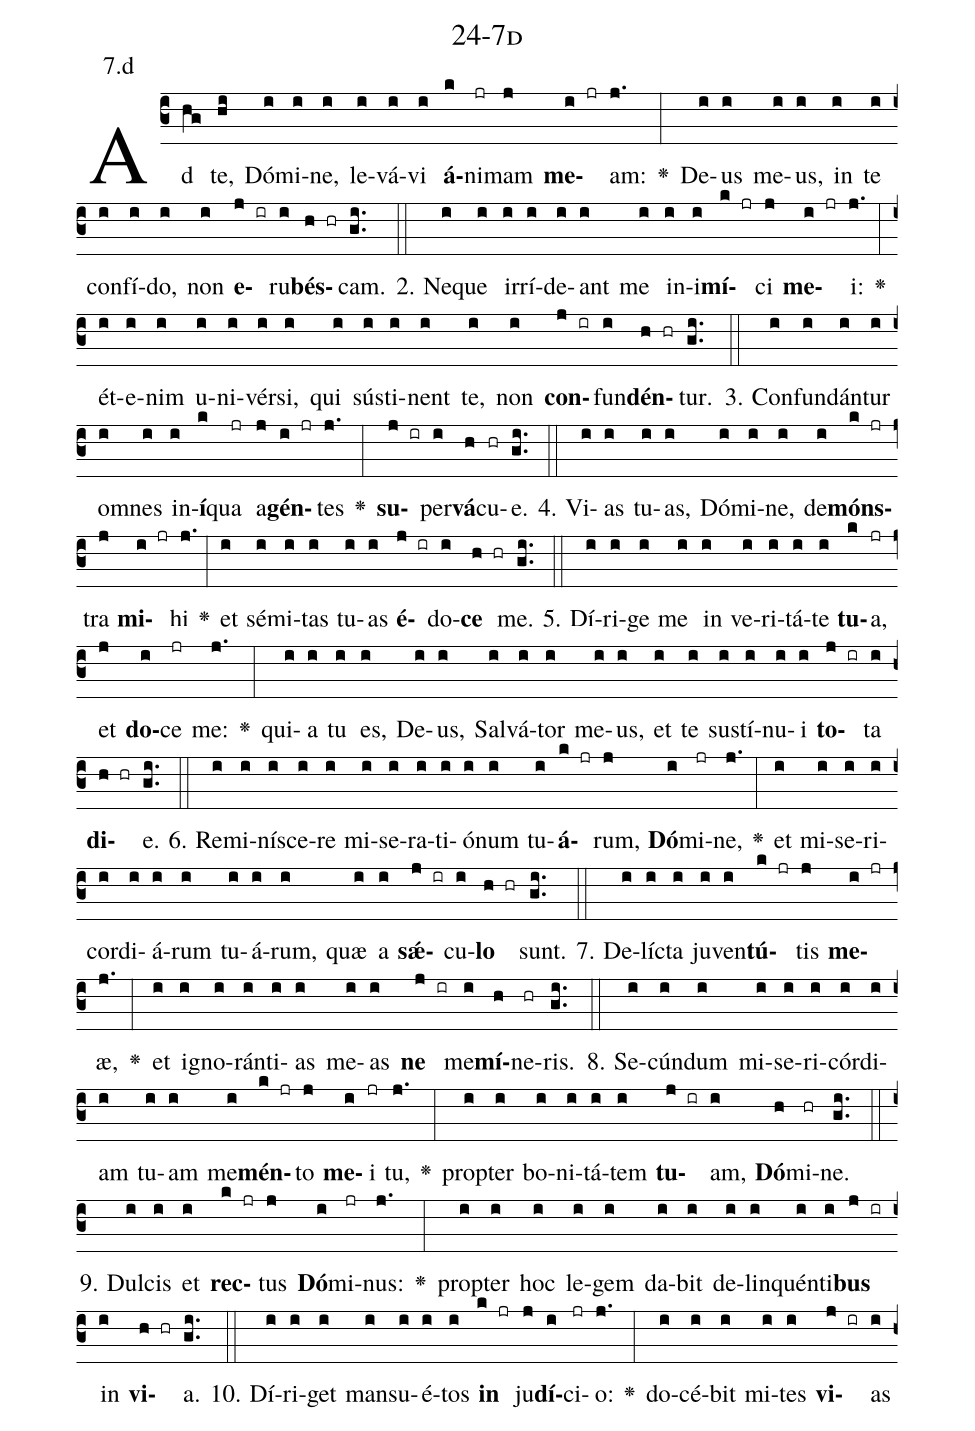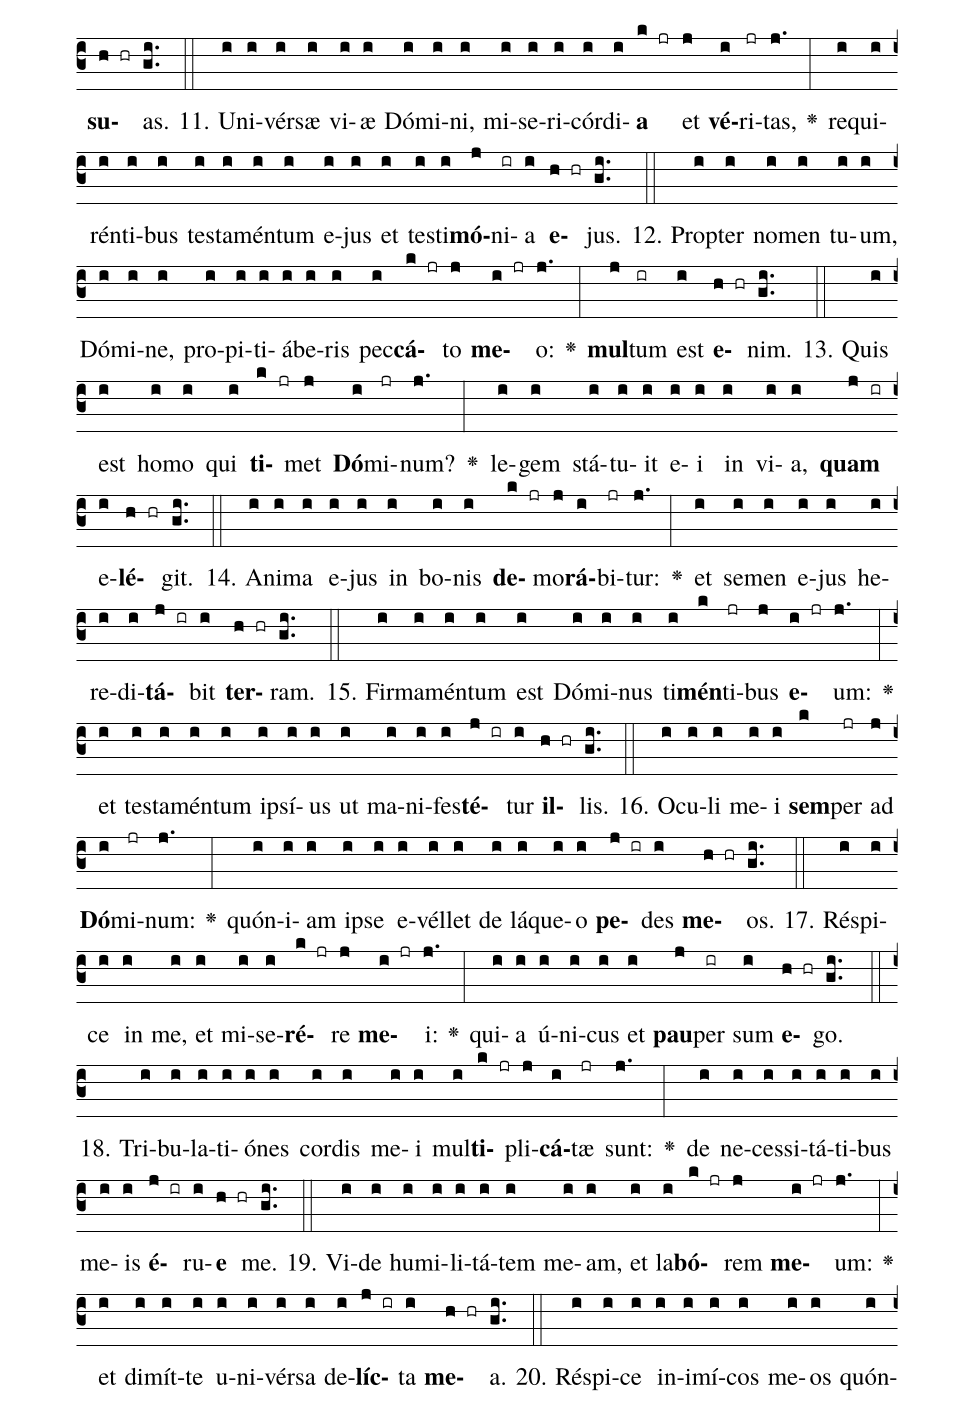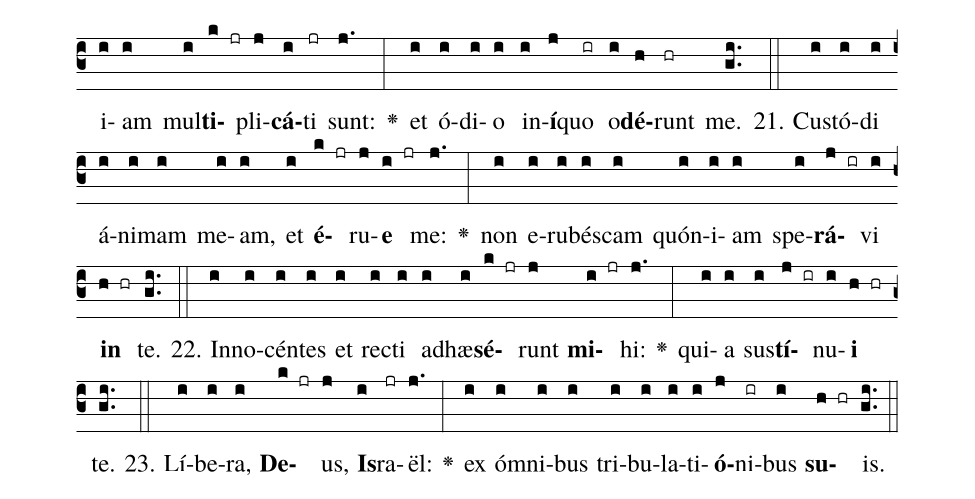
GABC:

name: 24-7d;
annotation: 7.d;
%%
(c3)Ad(hg) te,(hi) Dó(i)mi(i)ne,(i) le(i)vá(i)vi(i) <b>á</b>(k)ni(jr)mam(j) <b>me</b>(i jr)am:(j.) <v>\greheightstar</v>(:) De(i)us(i) me(i)us,(i) in(i) te(i) con(i)fí(i)do,(i) non(i) <b>e</b>(j ir)ru(i)<b>bés</b>(h hr)cam.(gi..) (::)
2. Ne(i)que(i) ir(i)rí(i)de(i)ant(i) me(i) in(i)i(i)<b>mí</b>(k jr)ci(j) <b>me</b>(i jr)i:(j.) <v>\greheightstar</v>(:) ét(i)e(i)nim(i) u(i)ni(i)vér(i)si,(i) qui(i) sús(i)ti(i)nent(i) te,(i) non(i) <b>con</b>(j ir)fun(i)<b>dén</b>(h hr)tur.(gi..) (::)
3. Con(i)fun(i)dán(i)tur(i) om(i)nes(i) in(i)<b>í</b>(k)qua(jr) a(j)<b>gén</b>(i jr)tes(j.) <v>\greheightstar</v>(:) <b>su</b>(j ir)per(i)<b>vá</b>(h)cu(hr)e.(gi..) (::)
4. Vi(i)as(i) tu(i)as,(i) Dó(i)mi(i)ne,(i) de(i)<b>móns</b>(k jr)tra(j) <b>mi</b>(i jr)hi(j.) <v>\greheightstar</v>(:) et(i) sé(i)mi(i)tas(i) tu(i)as(i) <b>é</b>(j ir)do(i)<b>ce</b>(h hr) me.(gi..) (::)
5. Dí(i)ri(i)ge(i) me(i) in(i) ve(i)ri(i)tá(i)te(i) <b>tu</b>(k)a,(jr) et(j) <b>do</b>(i)ce(jr) me:(j.) <v>\greheightstar</v>(:) qui(i)a(i) tu(i) es,(i) De(i)us,(i) Sal(i)vá(i)tor(i) me(i)us,(i) et(i) te(i) sus(i)tí(i)nu(i)i(i) <b>to</b>(j ir)ta(i) <b>di</b>(h hr)e.(gi..) (::)
6. Re(i)mi(i)ní(i)sce(i)re(i) mi(i)se(i)ra(i)ti(i)ó(i)num(i) tu(i)<b>á</b>(k jr)rum,(j) <b>Dó</b>(i)mi(jr)ne,(j.) <v>\greheightstar</v>(:) et(i) mi(i)se(i)ri(i)cor(i)di(i)á(i)rum(i) tu(i)á(i)rum,(i) quæ(i) a(i) <b>sǽ</b>(j ir)cu(i)<b>lo</b>(h hr) sunt.(gi..) (::)
7. De(i)líc(i)ta(i) ju(i)ven(i)<b>tú</b>(k jr)tis(j) <b>me</b>(i jr)æ,(j.) <v>\greheightstar</v>(:) et(i) i(i)gno(i)rán(i)ti(i)as(i) me(i)as(i) <b>ne</b>(j ir) me(i)<b>mí</b>(h)ne(hr)ris.(gi..) (::)
8. Se(i)cún(i)dum(i) mi(i)se(i)ri(i)cór(i)di(i)am(i) tu(i)am(i) me(i)<b>mén</b>(k jr)to(j) <b>me</b>(i)i(jr) tu,(j.) <v>\greheightstar</v>(:) prop(i)ter(i) bo(i)ni(i)tá(i)tem(i) <b>tu</b>(j ir)am,(i) <b>Dó</b>(h)mi(hr)ne.(gi..) (::)
9. Dul(i)cis(i) et(i) <b>rec</b>(k jr)tus(j) <b>Dó</b>(i)mi(jr)nus:(j.) <v>\greheightstar</v>(:) prop(i)ter(i) hoc(i) le(i)gem(i) da(i)bit(i) de(i)lin(i)quén(i)ti(i)<b>bus</b>(j ir) in(i) <b>vi</b>(h hr)a.(gi..) (::)
10. Dí(i)ri(i)get(i) man(i)su(i)é(i)tos(i) <b>in</b>(k jr) ju(j)<b>dí</b>(i)ci(jr)o:(j.) <v>\greheightstar</v>(:) do(i)cé(i)bit(i) mi(i)tes(i) <b>vi</b>(j ir)as(i) <b>su</b>(h hr)as.(gi..) (::)
11. U(i)ni(i)vér(i)sæ(i) vi(i)æ(i) Dó(i)mi(i)ni,(i) mi(i)se(i)ri(i)cór(i)di(i)<b>a</b>(k jr) et(j) <b>vé</b>(i)ri(jr)tas,(j.) <v>\greheightstar</v>(:) re(i)qui(i)rén(i)ti(i)bus(i) tes(i)ta(i)mén(i)tum(i) e(i)jus(i) et(i) tes(i)ti(i)<b>mó</b>(j)ni(ir)a(i) <b>e</b>(h hr)jus.(gi..) (::)
12. Prop(i)ter(i) no(i)men(i) tu(i)um,(i) Dó(i)mi(i)ne,(i) pro(i)pi(i)ti(i)á(i)be(i)ris(i) pec(i)<b>cá</b>(k jr)to(j) <b>me</b>(i jr)o:(j.) <v>\greheightstar</v>(:) <b>mul</b>(j)tum(ir) est(i) <b>e</b>(h hr)nim.(gi..) (::)
13. Quis(i) est(i) ho(i)mo(i) qui(i) <b>ti</b>(k jr)met(j) <b>Dó</b>(i)mi(jr)num?(j.) <v>\greheightstar</v>(:) le(i)gem(i) stá(i)tu(i)it(i) e(i)i(i) in(i) vi(i)a,(i) <b>quam</b>(j ir) e(i)<b>lé</b>(h hr)git.(gi..) (::)
14. A(i)ni(i)ma(i) e(i)jus(i) in(i) bo(i)nis(i) <b>de</b>(k jr)mo(j)<b>rá</b>(i)bi(jr)tur:(j.) <v>\greheightstar</v>(:) et(i) se(i)men(i) e(i)jus(i) he(i)re(i)di(i)<b>tá</b>(j ir)bit(i) <b>ter</b>(h hr)ram.(gi..) (::)
15. Fir(i)ma(i)mén(i)tum(i) est(i) Dó(i)mi(i)nus(i) ti(i)<b>mén</b>(k)ti(jr)bus(j) <b>e</b>(i jr)um:(j.) <v>\greheightstar</v>(:) et(i) tes(i)ta(i)mén(i)tum(i) ip(i)sí(i)us(i) ut(i) ma(i)ni(i)fes(i)<b>té</b>(j ir)tur(i) <b>il</b>(h hr)lis.(gi..) (::)
16. O(i)cu(i)li(i) me(i)i(i) <b>sem</b>(k)per(jr) ad(j) <b>Dó</b>(i)mi(jr)num:(j.) <v>\greheightstar</v>(:) quón(i)i(i)am(i) ip(i)se(i) e(i)vél(i)let(i) de(i) lá(i)que(i)o(i) <b>pe</b>(j ir)des(i) <b>me</b>(h hr)os.(gi..) (::)
17. Ré(i)spi(i)ce(i) in(i) me,(i) et(i) mi(i)se(i)<b>ré</b>(k jr)re(j) <b>me</b>(i jr)i:(j.) <v>\greheightstar</v>(:) qui(i)a(i) ú(i)ni(i)cus(i) et(i) <b>pau</b>(j)per(ir) sum(i) <b>e</b>(h hr)go.(gi..) (::)
18. Tri(i)bu(i)la(i)ti(i)ó(i)nes(i) cor(i)dis(i) me(i)i(i) mul(i)<b>ti</b>(k jr)pli(j)<b>cá</b>(i)tæ(jr) sunt:(j.) <v>\greheightstar</v>(:) de(i) ne(i)ces(i)si(i)tá(i)ti(i)bus(i) me(i)is(i) <b>é</b>(j ir)ru(i)<b>e</b>(h hr) me.(gi..) (::)
19. Vi(i)de(i) hu(i)mi(i)li(i)tá(i)tem(i) me(i)am,(i) et(i) la(i)<b>bó</b>(k jr)rem(j) <b>me</b>(i jr)um:(j.) <v>\greheightstar</v>(:) et(i) di(i)mít(i)te(i) u(i)ni(i)vér(i)sa(i) de(i)<b>líc</b>(j ir)ta(i) <b>me</b>(h hr)a.(gi..) (::)
20. Ré(i)spi(i)ce(i) in(i)i(i)mí(i)cos(i) me(i)os(i) quón(i)i(i)am(i) mul(i)<b>ti</b>(k jr)pli(j)<b>cá</b>(i)ti(jr) sunt:(j.) <v>\greheightstar</v>(:) et(i) ó(i)di(i)o(i) in(i)<b>í</b>(j)quo(ir) o(i)<b>dé</b>(h)runt(hr) me.(gi..) (::)
21. Cus(i)tó(i)di(i) á(i)ni(i)mam(i) me(i)am,(i) et(i) <b>é</b>(k jr)ru(j)<b>e</b>(i jr) me:(j.) <v>\greheightstar</v>(:) non(i) e(i)ru(i)bés(i)cam(i) quón(i)i(i)am(i) spe(i)<b>rá</b>(j ir)vi(i) <b>in</b>(h hr) te.(gi..) (::)
22. In(i)no(i)cén(i)tes(i) et(i) rec(i)ti(i) ad(i)hæ(i)<b>sé</b>(k jr)runt(j) <b>mi</b>(i jr)hi:(j.) <v>\greheightstar</v>(:) qui(i)a(i) sus(i)<b>tí</b>(j ir)nu(i)<b>i</b>(h hr) te.(gi..) (::)
23. Lí(i)be(i)ra,(i) <b>De</b>(k jr)us,(j) <b>Is</b>(i)ra(jr)ël:(j.) <v>\greheightstar</v>(:) ex(i) óm(i)ni(i)bus(i) tri(i)bu(i)la(i)ti(i)<b>ó</b>(j)ni(ir)bus(i) <b>su</b>(h hr)is.(gi..) (::)
